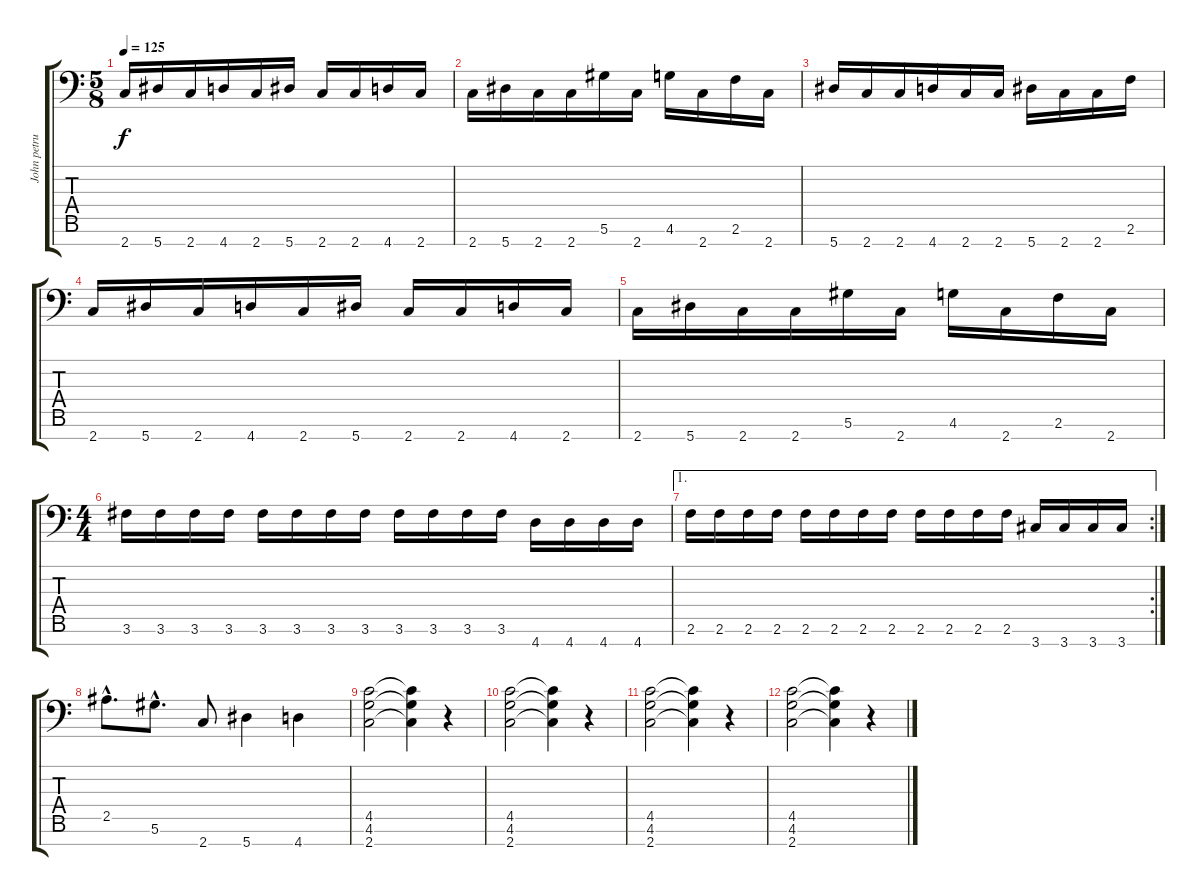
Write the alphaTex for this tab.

\track ("John petrucci" "John petru") {instrument distortionguitar}
\staff {score tabs}
\tuning (Eb4 Bb3 Gb3 Db3 Ab2 Eb2 Bb1) {hide}
\ts (5 8)
\tempo 125
\clef f4
\ks c
2.7.16{dy f} 5.7.16 2.7.16 4.7.16 2.7.16 5.7.16 2.7.16 2.7.16 4.7.16 2.7.16 |
2.7.16 5.7.16 2.7.16 2.7.16 5.6.16 2.7.16 4.6.16 2.7.16 2.6.16 2.7.16 |
5.7.16 2.7.16 2.7.16 4.7.16 2.7.16 2.7.16 5.7.16 2.7.16 2.7.16 2.6.16 |
2.7.16 5.7.16 2.7.16 4.7.16 2.7.16 5.7.16 2.7.16 2.7.16 4.7.16 2.7.16 |
2.7.16 5.7.16 2.7.16 2.7.16 5.6.16 2.7.16 4.6.16 2.7.16 2.6.16 2.7.16 |
\ts (4 4)
3.6.16 3.6.16 3.6.16 3.6.16 3.6.16 3.6.16 3.6.16 3.6.16 3.6.16 3.6.16 3.6.16 3.6.16 4.7.16 4.7.16 4.7.16 4.7.16 |
\ae 1
\rc 2
2.6.16 2.6.16 2.6.16 2.6.16 2.6.16 2.6.16 2.6.16 2.6.16 2.6.16 2.6.16 2.6.16 2.6.16 3.7.16 3.7.16 3.7.16 3.7.16 |
2.5{hac}.8{d} 5.6{hac}.8{d} 2.7.8 5.7.4 4.7.4 |
(4.5 4.6 2.7).2 (4.5{t} 4.6{t} 2.7{t}).4 r.4 |
(4.5 4.6 2.7).2{volume 14 balance 16} (4.5{t} 4.6{t} 2.7{t}).4 r.4 |
(4.5 4.6 2.7).2{volume 10 balance 0} (4.5{t} 4.6{t} 2.7{t}).4 r.4 |
(4.5 4.6 2.7).2{volume 5 balance 16} (4.5{t} 4.6{t} 2.7{t}).4 r.4
